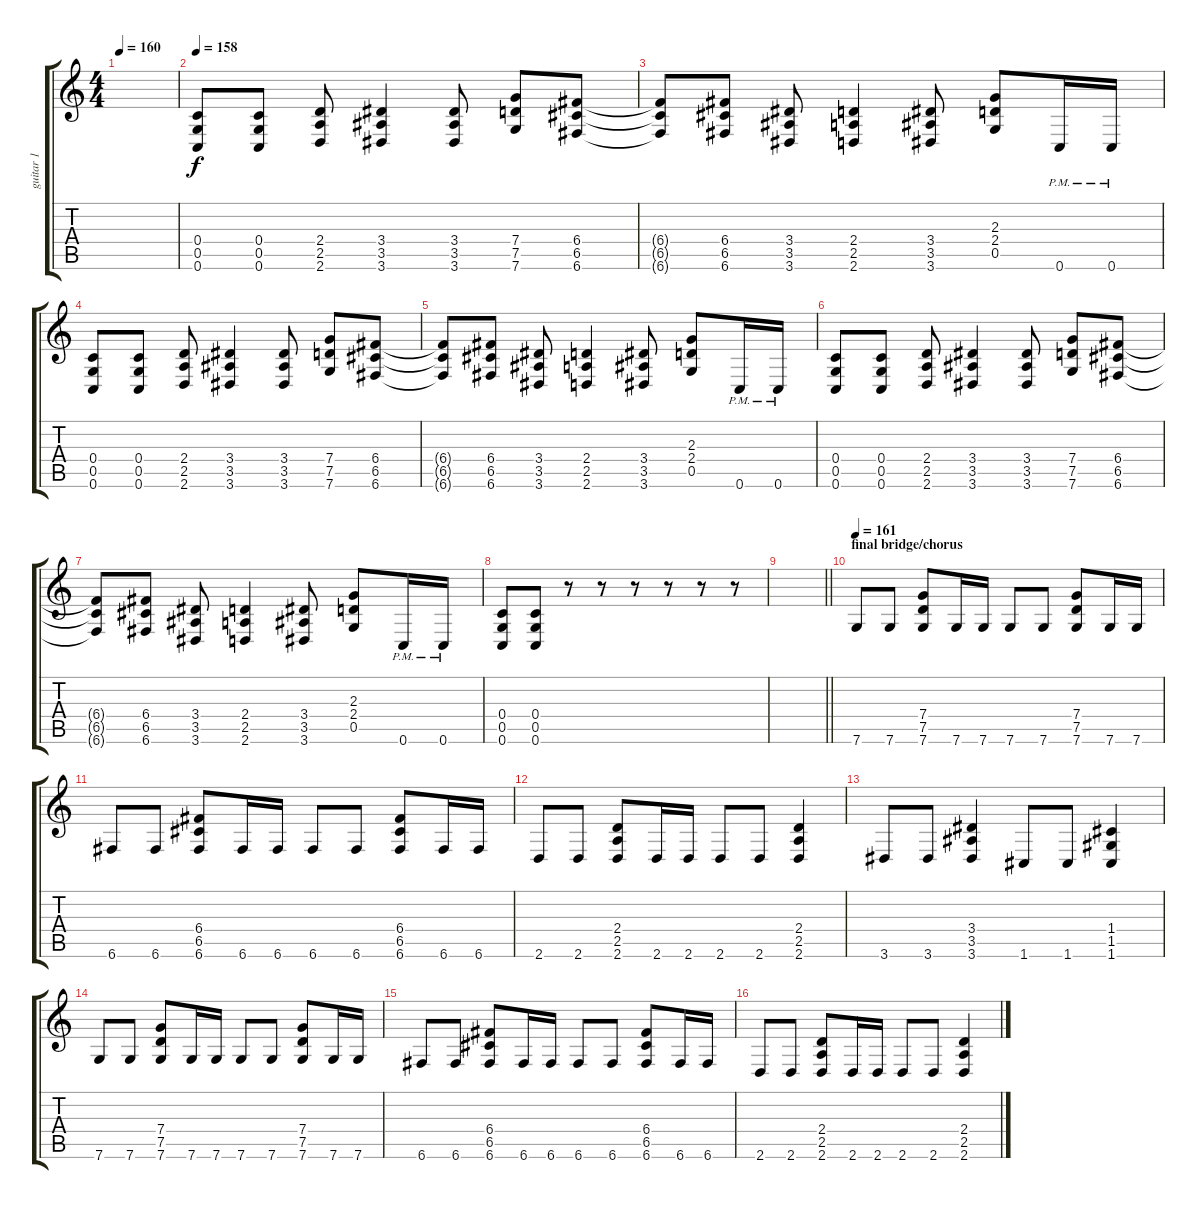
\track ("guitar 1" "guitar 1") {instrument distortionguitar}
\staff {score tabs}
\tuning (D4 A3 F3 C3 G2 C2) {hide}
\ts (4 4)
\tempo 160
\clef g2
\ks c
|
\tempo 158
(0.4 0.5 0.6).8 (0.4 0.5 0.6).8 (2.4 2.5 2.6).8 (3.4 3.5 3.6).4 (3.4 3.5 3.6).8 (7.4 7.5 7.6).8 (6.4 6.5 6.6).8 |
(6.4{t} 6.5{t} 6.6{t}).8 (6.4 6.5 6.6).8 (3.4 3.5 3.6).8 (2.4 2.5 2.6).4 (3.4 3.5 3.6).8 (2.3 2.4 0.5).8 0.6{pm}.16 0.6{pm}.16 |
(0.4 0.5 0.6).8 (0.4 0.5 0.6).8 (2.4 2.5 2.6).8 (3.4 3.5 3.6).4 (3.4 3.5 3.6).8 (7.4 7.5 7.6).8 (6.4 6.5 6.6).8 |
(6.4{t} 6.5{t} 6.6{t}).8 (6.4 6.5 6.6).8 (3.4 3.5 3.6).8 (2.4 2.5 2.6).4 (3.4 3.5 3.6).8 (2.3 2.4 0.5).8 0.6{pm}.16 0.6{pm}.16 |
(0.4 0.5 0.6).8 (0.4 0.5 0.6).8 (2.4 2.5 2.6).8 (3.4 3.5 3.6).4 (3.4 3.5 3.6).8 (7.4 7.5 7.6).8 (6.4 6.5 6.6).8 |
(6.4{t} 6.5{t} 6.6{t}).8 (6.4 6.5 6.6).8 (3.4 3.5 3.6).8 (2.4 2.5 2.6).4 (3.4 3.5 3.6).8 (2.3 2.4 0.5).8 0.6{pm}.16 0.6{pm}.16 |
(0.4 0.5 0.6).8 (0.4 0.5 0.6).8 r.8 r.8 r.8 r.8 r.8 r.8 |
\barLineRight lightlight
|
\section ("" "final bridge/chorus")
\tempo 161
7.6.8 7.6.8 (7.4 7.5 7.6).8 7.6.16 7.6.16 7.6.8 7.6.8 (7.4 7.5 7.6).8 7.6.16 7.6.16 |
6.6.8 6.6.8 (6.4 6.5 6.6).8 6.6.16 6.6.16 6.6.8 6.6.8 (6.4 6.5 6.6).8 6.6.16 6.6.16 |
2.6.8 2.6.8 (2.4 2.5 2.6).8 2.6.16 2.6.16 2.6.8 2.6.8 (2.4 2.5 2.6).4 |
3.6.8 3.6.8 (3.4 3.5 3.6).4 1.6.8 1.6.8 (1.4 1.5 1.6).4 |
7.6.8 7.6.8 (7.4 7.5 7.6).8 7.6.16 7.6.16 7.6.8 7.6.8 (7.4 7.5 7.6).8 7.6.16 7.6.16 |
6.6.8 6.6.8 (6.4 6.5 6.6).8 6.6.16 6.6.16 6.6.8 6.6.8 (6.4 6.5 6.6).8 6.6.16 6.6.16 |
2.6.8 2.6.8 (2.4 2.5 2.6).8 2.6.16 2.6.16 2.6.8 2.6.8 (2.4 2.5 2.6).4
